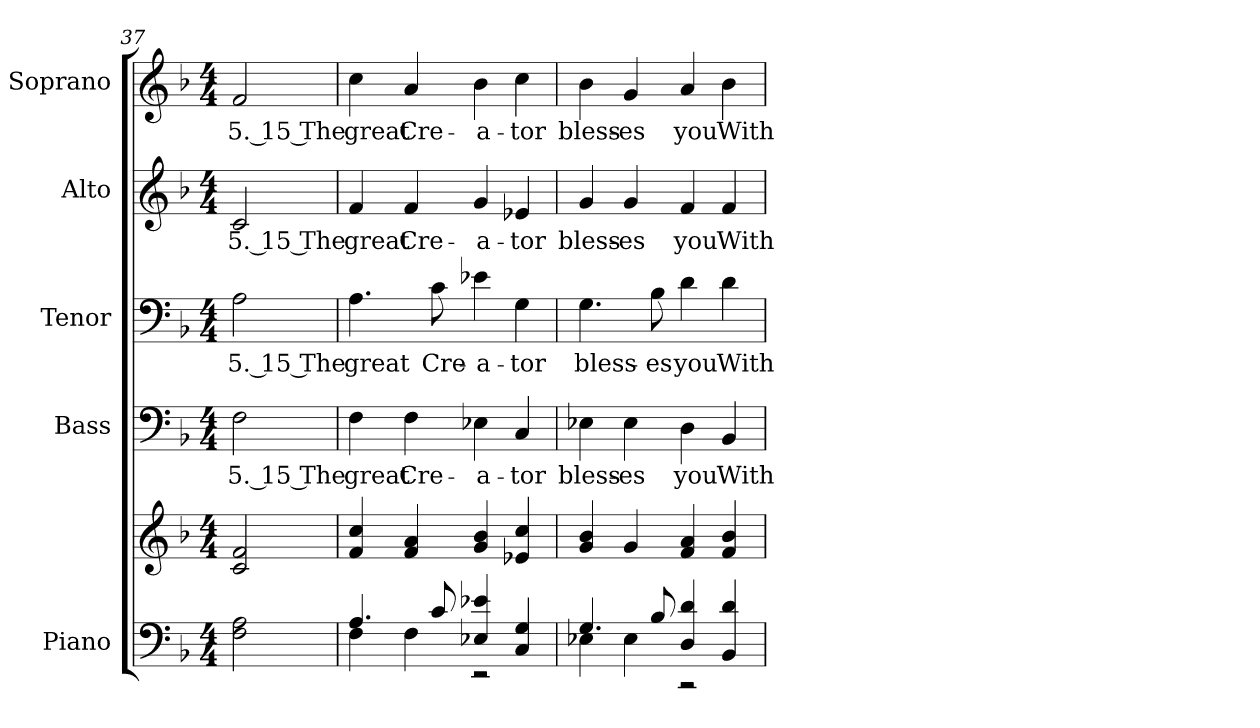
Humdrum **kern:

**kern	**kern	**kern	**text	**kern	**text	**kern	**text	**kern	**text
*part5	*part5	*part4	*part4	*part3	*part3	*part2	*part2	*part1	*part1
*staff6	*staff5	*staff4	*staff4	*staff3	*staff3	*staff2	*staff2	*staff1	*staff1
*I"Piano	*	*I"Bass	*	*I"Tenor	*	*I"Alto	*	*I"Soprano	*
*I'Pno.	*	*I'B.	*	*I'T.	*	*I'A.	*	*I'S.	*
!!LO:PB:g=z
*clefF4	*clefG2	*clefF4	*	*clefF4	*	*clefG2	*	*clefG2	*
*k[b-]	*k[b-]	*k[b-]	*	*k[b-]	*	*k[b-]	*	*k[b-]	*
*F:	*F:	*F:	*	*F:	*	*F:	*	*F:	*
*M4/4	*M4/4	*M4/4	*	*M4/4	*	*M4/4	*	*M4/4	*
=37	=37	=37	=37	=37	=37	=37	=37	=37	=37
!	!	!	!LO:LY:b:color=#000000	!	!	!	!	!	!
!	!	!	!	!	!LO:LY:b:color=#000000	!	!	!	!
!	!	!	!	!	!	!	!LO:LY:b:color=#000000	!	!
!	!	!	!	!	!	!	!	!	!LO:LY:b:color=#000000
2Fi\ 2Ai	2ci/ 2fi	2Fi\	5. 15 The	2Ai\	5. 15 The	2ci/	5. 15 The	2fi/	5. 15 The
=38	=38	=38	=38	=38	=38	=38	=38	=38	=38
*^	*	*	*	*	*	*	*	*	*
!	!	!	!	!LO:LY:b:color=#000000	!	!	!	!	!	!
!	!	!	!	!	!	!LO:LY:b:color=#000000	!	!	!	!
!	!	!	!	!	!	!	!	!LO:LY:b:color=#000000	!	!
!	!	!	!	!	!	!	!	!	!	!LO:LY:b:color=#000000
4.Ai/	4Fi\	4fi/ 4cci	4Fi\	great	4.Ai\	great	4fi/	great	4cci\	great
!	!	!	!	!LO:LY:b:color=#000000	!	!	!	!	!	!
!	!	!	!	!	!	!	!	!LO:LY:b:color=#000000	!	!
!	!	!	!	!	!	!	!	!	!	!LO:LY:b:color=#000000
.	4Fi\	4fi/ 4ai	4Fi\	Cre-	.	.	4fi/	Cre-	4ai/	Cre-
!	!	!	!	!	!	!LO:LY:b:color=#000000	!	!	!	!
8ci/	.	.	.	.	8ci\	Cre-	.	.	.	.
!	!	!	!	!LO:LY:b:color=#000000	!	!	!	!	!	!
!	!	!	!	!	!	!LO:LY:b:color=#000000	!	!	!	!
!	!	!	!	!	!	!	!	!LO:LY:b:color=#000000	!	!
!	!	!	!	!	!	!	!	!	!	!LO:LY:b:color=#000000
4E-Xi/ 4e-Xi	2r	4gi/ 4b-i	4E-Xi\	-a-	4e-Xi\	-a-	4gi/	-a-	4b-i\	-a-
!	!	!	!	!LO:LY:b:color=#000000	!	!	!	!	!	!
!	!	!	!	!	!	!LO:LY:b:color=#000000	!	!	!	!
!	!	!	!	!	!	!	!	!LO:LY:b:color=#000000	!	!
!	!	!	!	!	!	!	!	!	!	!LO:LY:b:color=#000000
4Ci/ 4Gi	.	4e-Xi/ 4cci	4Ci/	-tor	4Gi\	-tor	4e-Xi/	-tor	4cci\	-tor
!!LO:PB:g=z
=39	=39	=39	=39	=39	=39	=39	=39	=39	=39	=39
!	!	!	!	!LO:LY:b:color=#000000	!	!	!	!	!	!
!	!	!	!	!	!	!LO:LY:b:color=#000000	!	!	!	!
!	!	!	!	!	!	!	!	!LO:LY:b:color=#000000	!	!
!	!	!	!	!	!	!	!	!	!	!LO:LY:b:color=#000000
4.Gi/	4E-Xi\	4gi/ 4b-i	4E-Xi\	bless-	4.Gi\	bless-	4gi/	bless-	4b-i\	bless-
!	!	!	!	!LO:LY:b:color=#000000	!	!	!	!	!	!
!	!	!	!	!	!	!	!	!LO:LY:b:color=#000000	!	!
!	!	!	!	!	!	!	!	!	!	!LO:LY:b:color=#000000
.	4E-i\	4gi/	4E-i\	-es	.	.	4gi/	-es	4gi/	-es
!	!	!	!	!	!	!LO:LY:b:color=#000000	!	!	!	!
8B-i/	.	.	.	.	8B-i\	-es	.	.	.	.
!	!	!	!	!LO:LY:b:color=#000000	!	!	!	!	!	!
!	!	!	!	!	!	!LO:LY:b:color=#000000	!	!	!	!
!	!	!	!	!	!	!	!	!LO:LY:b:color=#000000	!	!
!	!	!	!	!	!	!	!	!	!	!LO:LY:b:color=#000000
4Di/ 4di	2r	4fi/ 4ai	4Di\	you	4di\	you	4fi/	you	4ai/	you
!	!	!	!	!LO:LY:b:color=#000000	!	!	!	!	!	!
!	!	!	!	!	!	!LO:LY:b:color=#000000	!	!	!	!
!	!	!	!	!	!	!	!	!LO:LY:b:color=#000000	!	!
!	!	!	!	!	!	!	!	!	!	!LO:LY:b:color=#000000
4BB-i/ 4di	.	4fi/ 4b-i	4BB-i/	With	4di\	With	4fi/	With	4b-i\	With
*v	*v	*	*	*	*	*	*	*	*	*
=	=	=	=	=	=	=	=	=	=
*-	*-	*-	*-	*-	*-	*-	*-	*-	*-
